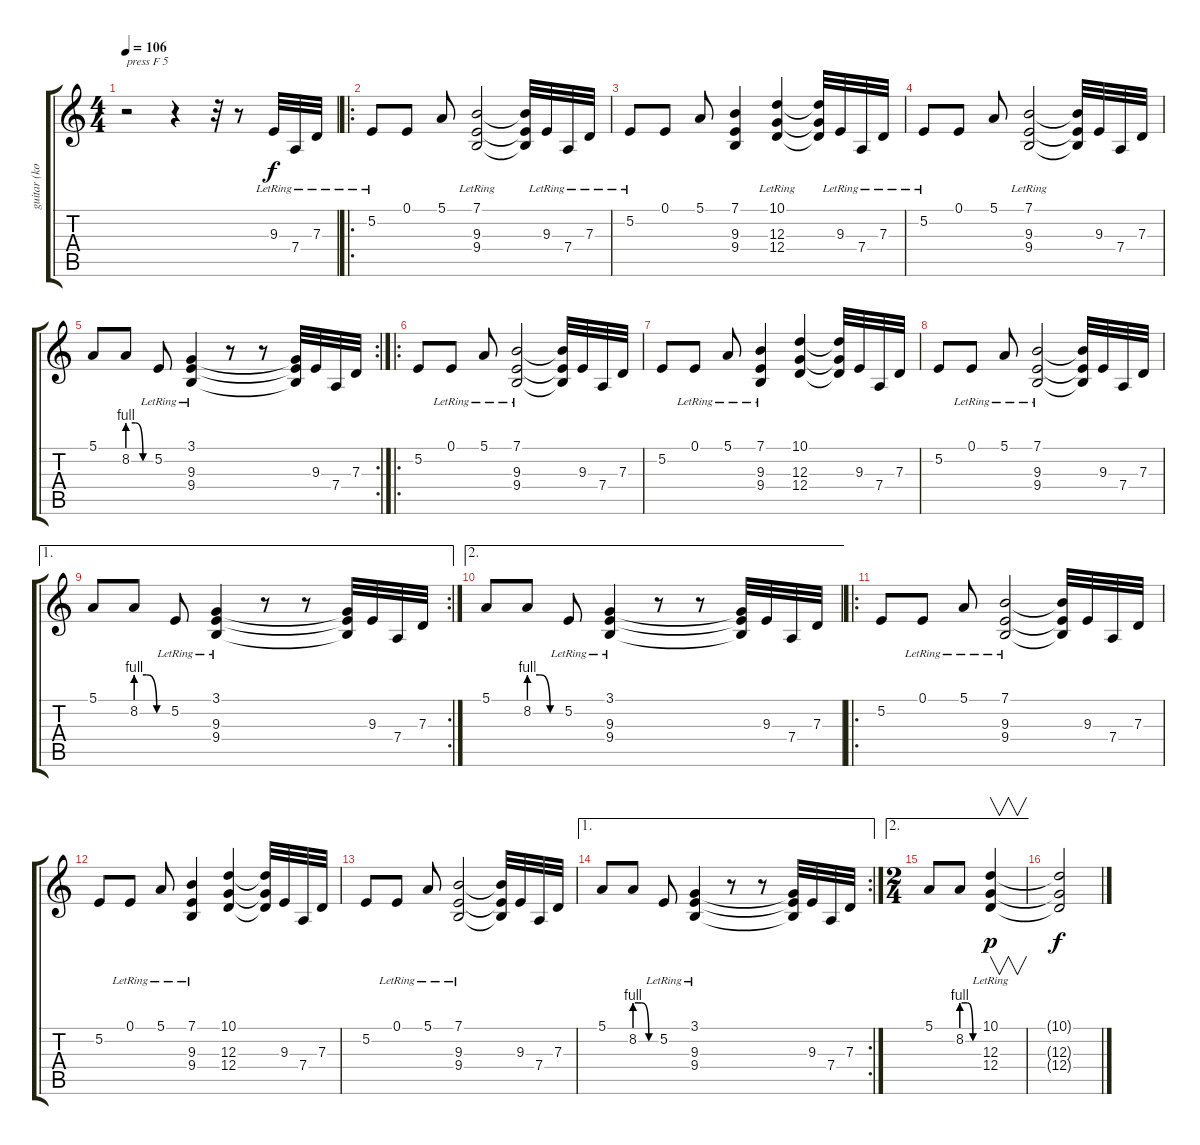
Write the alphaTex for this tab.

\track ("guitar (koto)" "guitar (ko") {instrument koto}
\staff {score tabs}
\tuning (E4 B3 G3 D3 A2 E2) {hide}
\ts (4 4)
\tempo 106
\clef g2
\ks c
r.2{txt "press F 5" dy f instrument koto} r.4 r.32 r.8 9.3{lr}.32 7.4{lr}.32 7.3{lr}.32 |
\ro
5.2{lr}.8 0.1.8 5.1.8 (7.1{lr} 9.3{lr} 9.4{lr}).2 (7.1{t} 9.3{t} 9.4{t}).32 9.3{lr}.32 7.4{lr}.32 7.3{lr}.32 |
5.2{lr}.8 0.1.8 5.1.8 (7.1 9.3 9.4).4 (10.1{lr} 12.3{lr} 12.4{lr}).4 (10.1{t} 12.3{t} 12.4{t}).32 9.3{lr}.32 7.4{lr}.32 7.3{lr}.32 |
5.2{lr}.8 0.1.8 5.1.8 (7.1{lr} 9.3{lr} 9.4{lr}).2 (7.1{t} 9.3{t} 9.4{t}).32 9.3.32 7.4.32 7.3.32 |
\rc 2
5.1.8 8.2{be (custom 0 4 20 4 40 0 60 0)}.8 5.2{lr}.8 (3.1{lr} 9.3{lr} 9.4{lr}).4 r.8 r.8 (3.1{t} 9.3{t} 9.4{t}).32 9.3.32 7.4.32 7.3.32 |
\ro
5.2.8 0.1{lr}.8 5.1{lr}.8 (7.1{lr} 9.3{lr} 9.4{lr}).2 (7.1{t} 9.3{t} 9.4{t}).32 9.3.32 7.4.32 7.3.32 |
5.2.8 0.1{lr}.8 5.1{lr}.8 (7.1{lr} 9.3{lr} 9.4{lr}).4 (10.1 12.3 12.4).4 (10.1{t} 12.3{t} 12.4{t}).32 9.3.32 7.4.32 7.3.32 |
5.2.8 0.1{lr}.8 5.1{lr}.8 (7.1{lr} 9.3{lr} 9.4{lr}).2 (7.1{t} 9.3{t} 9.4{t}).32 9.3.32 7.4.32 7.3.32 |
\ae 1
\rc 2
5.1.8 8.2{be (custom 0 4 20 4 40 0 60 0)}.8 5.2{lr}.8 (3.1{lr} 9.3{lr} 9.4{lr}).4 r.8 r.8 (3.1{t} 9.3{t} 9.4{t}).32 9.3.32 7.4.32 7.3.32 |
\ae 2
5.1.8 8.2{be (custom 0 4 20 4 40 0 60 0)}.8 5.2{lr}.8 (3.1{lr} 9.3{lr} 9.4{lr}).4 r.8 r.8 (3.1{t} 9.3{t} 9.4{t}).32 9.3.32 7.4.32 7.3.32 |
\ro
5.2.8 0.1{lr}.8 5.1{lr}.8 (7.1{lr} 9.3{lr} 9.4{lr}).2 (7.1{t} 9.3{t} 9.4{t}).32 9.3.32 7.4.32 7.3.32 |
5.2.8 0.1{lr}.8 5.1{lr}.8 (7.1{lr} 9.3{lr} 9.4{lr}).4 (10.1 12.3 12.4).4 (10.1{t} 12.3{t} 12.4{t}).32 9.3.32 7.4.32 7.3.32 |
5.2.8 0.1{lr}.8 5.1{lr}.8 (7.1{lr} 9.3{lr} 9.4{lr}).2 (7.1{t} 9.3{t} 9.4{t}).32 9.3.32 7.4.32 7.3.32 |
\ae 1
\rc 2
5.1.8 8.2{be (custom 0 4 20 4 40 0 60 0)}.8 5.2{lr}.8 (3.1{lr} 9.3{lr} 9.4{lr}).4 r.8 r.8 (3.1{t} 9.3{t} 9.4{t}).32 9.3.32 7.4.32 7.3.32 |
\ae 2
\ts (2 4)
5.1.8 8.2{be (custom 0 4 20 4 40 0 60 0)}.8 (10.1{lr} 12.3{lr} 12.4{lr}).4{v dy p instrument sitar} |
(10.1{t} 12.3{t} 12.4{t}).2{dy f}
